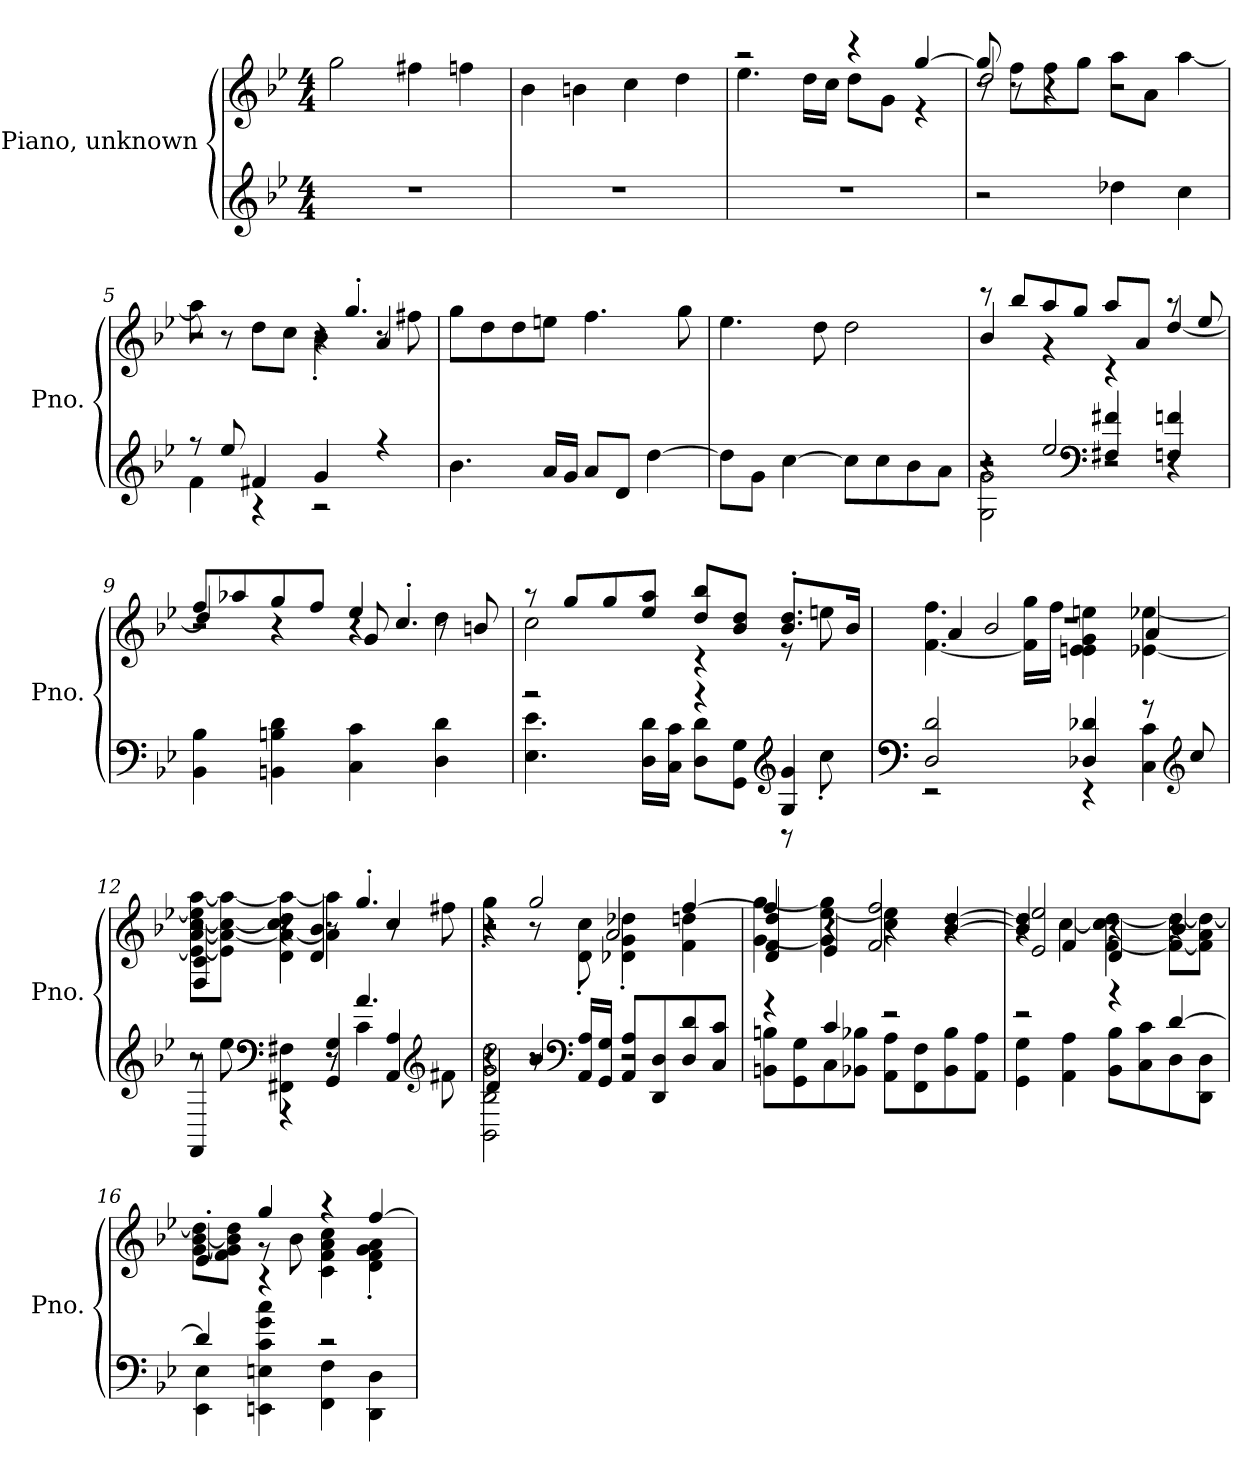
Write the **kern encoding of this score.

**kern	**kern
*part1	*part1
*staff2	*staff1
*I"Piano, unknown	*
*I'Pno.	*
*clefG2	*clefG2
*k[b-e-]	*k[b-e-]
*M4/4	*M4/4
*MM120	*MM120
=1	=1
1r	2gg\
.	4ff#X\
.	4ffn\
=2	=2
1r	4b-\
.	4bn\
.	4cc\
.	4dd\
=3	=3
*	*^
1r	2r	4.ee-\
.	.	16dd\LL
.	.	16cc\JJ
.	4r	8dd\L
.	.	8g\J
.	[4gg/	4r
=4	=4	=4
*	*	*^
2r	8gg/]	8r	2dd/
.	8r	8ff\L	.
.	4r	8ff\	.
.	.	8gg\J	.
4dd-X\	2r	8aa\L	2r
.	.	8a\J	.
4cc\	.	[4aa\	.
=5	=5	=5	=5
*^	*	*	*
8r	4f\	2r	8aa\]	2r
8ee-/	.	.	8r	.
4f#X/	4r	.	8dd\L	.
.	.	.	8cc\J	.
4g/	2r	8r	4b-'\	4r
.	.	4.gg'/	.	.
4r	.	.	8r	4a/
.	.	.	8ff#X\	.
*v	*v	*	*	*
*	*v	*v	*v
!!LO:LB:g=z
=6	=6
4.b-\	8gg\L
.	8dd\
.	8dd\
16a/LL	8een\J
16g/JJ	.
8a/L	4.ff\
8d/J	.
[4dd\	.
.	8gg\
=7	=7
8dd\L]	4.ee-\
8g\J	.
[4cc\	.
.	8dd\
8cc\L]	2dd\
8cc\	.
8b-\	.
8a\J	.
=8	=8
*^	*^
*	*^	*	*
4r	2G\ 2g\	2r	8r	4b-/
.	.	.	8bb-/L	.
2ee-/	.	.	8aa/	4r
.	.	.	8gg/J	.
*clefF4	*	*	*	*
.	2r	4F#X/ 4f#X/	8aa/L	4r
.	.	.	8a/J	.
4r	.	4Fn/ 4fn/	8r	[4dd/
.	.	.	8ee-/	.
*v	*v	*v	*	*
=9	=9	=9
*	*	*^
4BB-\ 4B-\	8ff/L	2r	4dd/]
.	8aa-X/	.	.
4BBn\ 4Bn\ 4d\	8gg/	.	4r
.	8ff/J	.	.
4C\ 4c\	4ee-/	4r	8g/
.	.	.	4.cc'/
4D\ 4d\	8r	4dd\	.
.	8bn/	.	.
*	*	*v	*v
!!LO:LB:g=z
=10	=10	=10
*^	*	*
2r	4.E-\ 4.e-\	8r	2cc\
.	.	8gg/L	.
.	.	8gg/	.
.	16D\ 16d\LL	8ee-/ 8aa/J	.
.	16C\ 16c\JJ	.	.
4r	8D\ 8d\L	8dd/ 8bb-/L	4r
.	8GG\ 8G\J	8b-/ 8dd/J	.
*clefG2	*	*	*
4G/ 4g/	8r	8.b-/' 8.dd/'L	8r
.	8cc'\	.	8een\
.	.	16b-/Jk	.
*	*	*v	*v
=11	=11	=11
*clefF4	*	*
*	*	*^
*	*	*	*^
2D/ 2d/	2r	1r	[4.f\ 4.ff\	4a/
.	.	.	.	2b-/
.	.	.	16f\] 16gg\LL	.
.	.	.	16ff\JJ	.
4D-X/ 4d-X/	4r	.	4e-\ 4en\ 4g\ 4een\	.
8r	4C\ 4c\	.	[4e-X\ [4ee-X\	4a/
*clefG2	*	*	*	*
8cc/	.	.	.	.
=12	=12	=12	=12	=12
*	*^	*	*	*
2r	8r	4FF/	2r	8e-\_ [8a\ [8cc\ 8ee-\] [8aa\L	4F/ 4c/
.	8ee-\	.	.	8e-\] 8a\_ 8cc\_ 8aa\_J	.
*clefF4	*	*	*	*	*
.	4FF#X\ 4F#X\	4r	.	4d\ 4a\_ 4cc\] 4dd\ 4aa\_	4r
8r	8r	4GG/ 4G/	8r	4a\] 4aa\]	4d/ 4b-/
4.a/	4c\	.	4.gg'/	.	.
.	.	4AA/ 4A/	.	8r	4cc/
*clefG2	*	*	*	*	*
.	8f#X\	.	.	8ff#X\	.
!!LO:LB:g=z	!!	!!
=13	=13	=13	=13	=13	=13
4r	2BB-\ 2B-\ 2g\ 2dd\	4d/	4r	4gg'\	2r
4b-/	.	8r	2gg/	8r	.
*clefF4	*	*	*	*	*
.	.	16AA/ 16A/LL	.	8d\' 8cc\'	.
.	.	16GG/ 16G/JJ	.	.	.
2r	2r	8AA/ 8A/L	.	4d-X\' 4g\' 4dd-X\'	2a/
.	.	8DD/ 8D/	.	.	.
.	.	8D/ 8d/	[4ff/	4f\ 4ddn\	.
.	.	8C/ 8c/J	.	.	.
*	*v	*v	*	*	*
=14	=14	=14	=14	=14
4r	8BBn\ 8Bn\L	4ff/]	[4g\ [4gg\	4d/ 4f/ 4dd/
.	8GG\ 8G\	.	.	.
4c/	8C\	4e-/	4g\] [4ee-\ 4gg\]	4r
.	8BB-X\ 8B-X\J	.	.	.
2r	8AA\ 8A\L	4r	4cc\ 4ee-\]	2f/ 2ff/
.	8FF\ 8F\	.	.	.
.	8BB-\ 8B-\	[4b-/ [4dd/	4r	.
.	8AA\ 8A\J	.	.	.
=15	=15	=15	=15	=15
2r	4GG\ 4G\	4b-/] 4dd/]	4r	2e-/ 2ee-/
.	4AA\ 4A\	4f/	[4cc\	.
4r	8BB-\ 8B-\L	4d/	[4f\ 4cc\] [4dd\	4r
.	8C\ 8c\	.	.	.
[4d/	8D\	4r	8f\_ 8dd\_L	4b-/
.	8DD\ 8D\J	.	8f\] 8a\ 8dd\_J	.
*	*	*	*v	*v
=16	=16	=16	=16
4d/]	4EE-\ 4E-\	4e-'/	[8g\ [8b-\ 8dd\]L
.	.	.	8f\ 8g\] 8b-\] 8dd\J
4r	4EEn\ 4En\ 4c\ 4g\ 4cc\	4gg/	8r
.	.	.	8b-\
2r	4FF\ 4F\	4r	4c\ 4f\ 4a\ 4cc\
.	4DD\ 4D\	[4ff/	4d\' 4f\' 4g\' 4a\'
*v	*v	*	*
*	*v	*v
=	=
*-	*-
